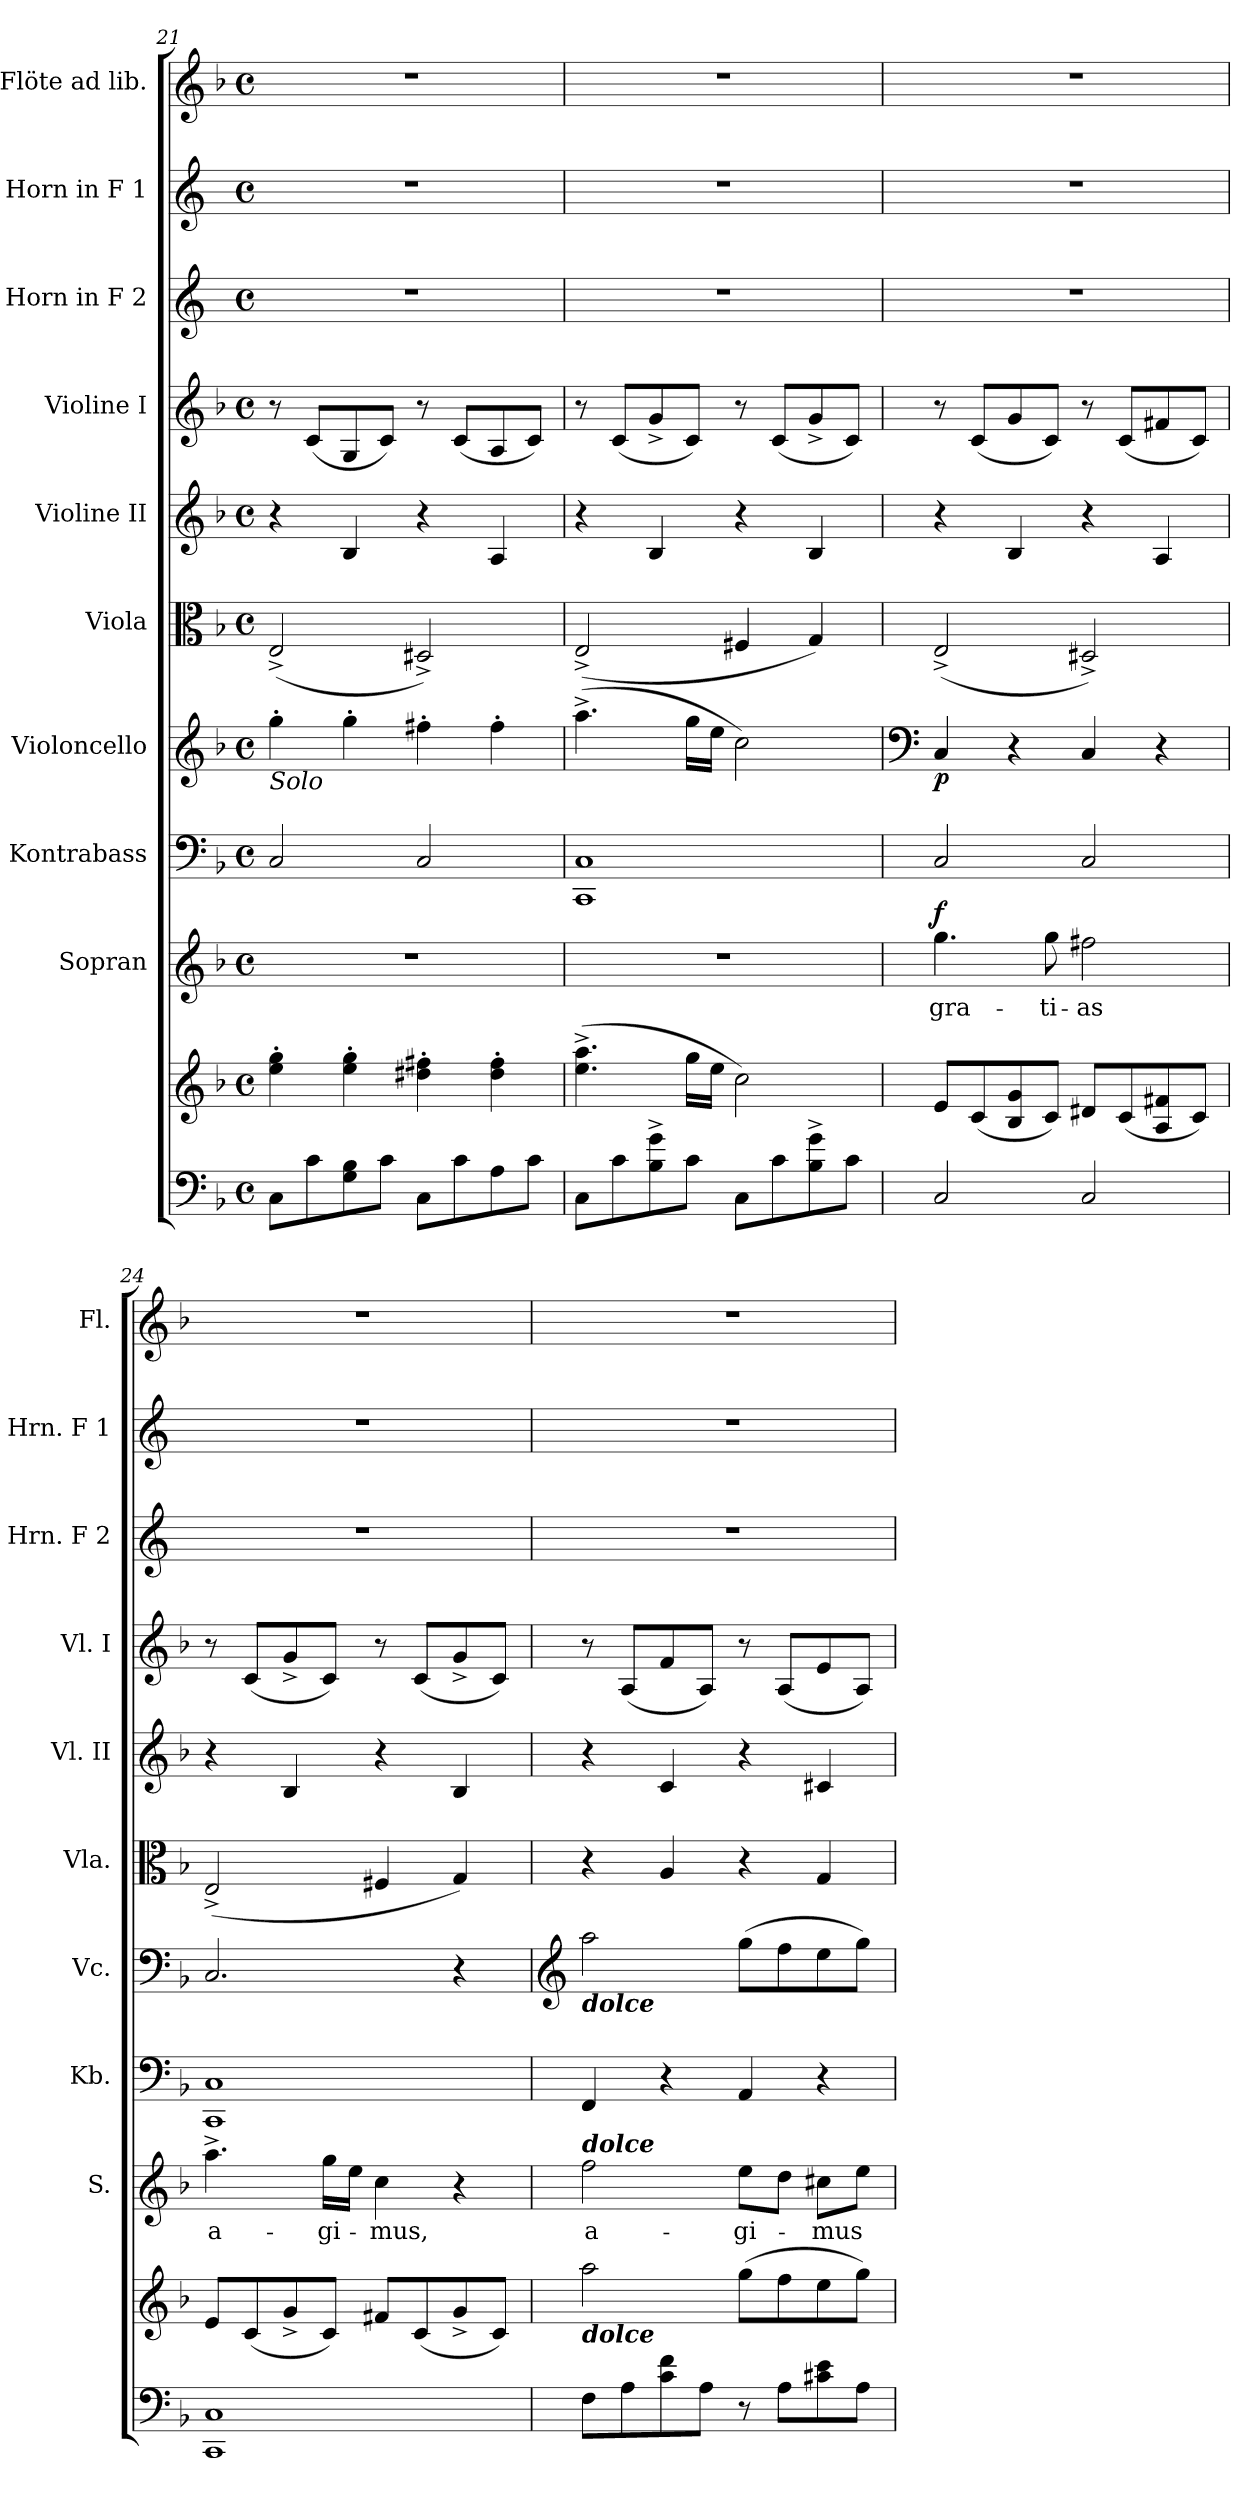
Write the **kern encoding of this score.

**kern	**kern	**kern	**text	**dynam	**kern	**kern	**dynam	**kern	**kern	**kern	**kern	**kern	**kern
*part10	*part10	*part9	*part9	*part9	*part8	*part7	*part7	*part6	*part5	*part4	*part3	*part2	*part1
*staff11	*staff10	*staff9	*staff9	*staff9	*staff8	*staff7	*staff7	*staff6	*staff5	*staff4	*staff3	*staff2	*staff1
*	*	*I"Sopran	*	*	*I"Kontrabass	*I"Violoncello	*	*I"Viola	*I"Violine II	*I"Violine I	*I"Horn in F 2	*I"Horn in F 1	*I"Flöte ad lib.
*	*	*I'S.	*	*	*I'Kb.	*I'Vc.	*	*I'Vla.	*I'Vl. II	*I'Vl. I	*I'Hrn. F 2	*I'Hrn. F 1	*I'Fl.
*clefF4	*clefG2	*clefG2	*	*	*clefF4	*clefG2	*	*clefC3	*clefG2	*clefG2	*clefG2	*clefG2	*clefG2
*	*	*	*	*	*ITrd7c12	*	*	*	*	*	*ITrd4c7	*ITrd4c7	*
*k[b-]	*k[b-]	*k[b-]	*	*	*k[b-]	*k[b-]	*	*k[b-]	*k[b-]	*k[b-]	*k[b-]	*k[b-]	*k[b-]
*F:	*F:	*F:	*	*	*F:	*F:	*	*F:	*F:	*F:	*F:	*F:	*F:
*M4/4	*M4/4	*M4/4	*	*	*M4/4	*M4/4	*	*M4/4	*M4/4	*M4/4	*M4/4	*M4/4	*M4/4
*met(c)	*met(c)	*met(c)	*	*	*met(c)	*met(c)	*	*met(c)	*met(c)	*met(c)	*met(c)	*met(c)	*met(c)
=21	=21	=21	=21	=21	=21	=21	=21	=21	=21	=21	=21	=21	=21
!	!	!	!	!	!	!LO:TX:b:i:t=Solo	!	!	!	!	!	!	!
8C\L	4ee\'> 4gg\'>	1r	.	.	2CC/	4gg'>\	.	(<2E^</	4r	8r	1r	1r	1r
8c\	.	.	.	.	.	.	.	.	.	(<8c/L	.	.	.
8G\ 8B-\	4ee\'> 4gg\'>	.	.	.	.	4gg'>\	.	.	4B-/	8G/	.	.	.
8c\J	.	.	.	.	.	.	.	.	.	8c/J)	.	.	.
8C\L	4dd#X\'> 4ff#X\'>	.	.	.	2CC/	4ff#X'>\	.	2D#X^</)	4r	8r	.	.	.
8c\	.	.	.	.	.	.	.	.	.	(<8c/L	.	.	.
8A\	4dd#\'> 4ff#\'>	.	.	.	.	4ff#'>\	.	.	4A/	8A/	.	.	.
8c\J	.	.	.	.	.	.	.	.	.	8c/J)	.	.	.
=22	=22	=22	=22	=22	=22	=22	=22	=22	=22	=22	=22	=22	=22
8C\L	(>4.ee\^> 4.aa\^>	1r	.	.	1CCC 1CC	(>4.aa^>\	.	(<2E^</	4r	8r	1r	1r	1r
8c\	.	.	.	.	.	.	.	.	.	(<8c/L	.	.	.
8B-\^> 8g\^>	.	.	.	.	.	.	.	.	4B-/	8g^</	.	.	.
8c\J	16gg\LL	.	.	.	.	16gg\LL	.	.	.	8c/J)	.	.	.
.	16ee\JJ	.	.	.	.	16ee\JJ	.	.	.	.	.	.	.
8C\L	2cc\)	.	.	.	.	2cc\)	.	4F#X/	4r	8r	.	.	.
8c\	.	.	.	.	.	.	.	.	.	(<8c/L	.	.	.
8B-\^> 8g\^>	.	.	.	.	.	.	.	4G/)	4B-/	8g^</	.	.	.
8c\J	.	.	.	.	.	.	.	.	.	8c/J)	.	.	.
=23	=23	=23	=23	=23	=23	=23	=23	=23	=23	=23	=23	=23	=23
*	*	*	*	*	*	*clefF4	*	*	*	*	*	*	*
!	!	!	!LO:LY:b	!LO:DY:a	!	!	!LO:DY:b	!	!	!	!	!	!
2C/	8e/L	4.gg\	gra-	f	2CC/	4C/	p	(<2E^</	4r	8r	1r	1r	1r
.	(<8c/	.	.	.	.	.	.	.	.	(<8c/L	.	.	.
.	8B-/ 8g/	.	.	.	.	4r	.	.	4B-/	8g/	.	.	.
!	!	!	!LO:LY:b	!	!	!	!	!	!	!	!	!	!
.	8c/J)	8gg\	-ti-	.	.	.	.	.	.	8c/J)	.	.	.
!	!	!	!LO:LY:b	!	!	!	!	!	!	!	!	!	!
2C/	8d#X/L	2ff#X\	-as	.	2CC/	4C/	.	2D#X^</)	4r	8r	.	.	.
.	(<8c/	.	.	.	.	.	.	.	.	(<8c/L	.	.	.
.	8A/ 8f#X/	.	.	.	.	4r	.	.	4A/	8f#X/	.	.	.
.	8c/J)	.	.	.	.	.	.	.	.	8c/J)	.	.	.
!!LO:PB:g=z
=24	=24	=24	=24	=24	=24	=24	=24	=24	=24	=24	=24	=24	=24
!	!	!	!LO:LY:b	!	!	!	!	!	!	!	!	!	!
1CC 1C	8e/L	4.aa^>\	a-	.	1CCC 1CC	2.C/	.	(<2E^</	4r	8r	1r	1r	1r
.	(<8c/	.	.	.	.	.	.	.	.	(<8c/L	.	.	.
.	8g^</	.	.	.	.	.	.	.	4B-/	8g^</	.	.	.
!	!	!	!LO:LY:b	!	!	!	!	!	!	!	!	!	!
.	8c/J)	16gg\LL	-gi-	.	.	.	.	.	.	8c/J)	.	.	.
.	.	16ee\JJ	.	.	.	.	.	.	.	.	.	.	.
!	!	!	!LO:LY:b	!	!	!	!	!	!	!	!	!	!
.	8f#X/L	4cc\	-mus,	.	.	.	.	4F#X/	4r	8r	.	.	.
.	(<8c/	.	.	.	.	.	.	.	.	(<8c/L	.	.	.
.	8g^</	4r	.	.	.	4r	.	4G/)	4B-/	8g^</	.	.	.
.	8c/J)	.	.	.	.	.	.	.	.	8c/J)	.	.	.
=25	=25	=25	=25	=25	=25	=25	=25	=25	=25	=25	=25	=25	=25
*	*	*	*	*	*	*clefG2	*	*	*	*	*	*	*
!	!	!	!	!	!	!LO:TX:b:Bi:t=dolce	!	!	!	!	!	!	!
!	!	!LO:TX:a:Bi:t=dolce	!	!	!	!	!	!	!	!	!	!	!
!	!LO:TX:b:Bi:t=dolce	!	!	!	!	!	!	!	!	!	!	!	!
!	!	!	!LO:LY:b	!	!	!	!	!	!	!	!	!	!
8F\L	2aa\	2ff\	a-	.	4FFF/	2aa\	.	4r	4r	8r	1r	1r	1r
8A\	.	.	.	.	.	.	.	.	.	(<8A/L	.	.	.
8c\ 8f\	.	.	.	.	4r	.	.	4A/	4c/	8f/	.	.	.
8A\J	.	.	.	.	.	.	.	.	.	8A/J)	.	.	.
!	!	!	!LO:LY:b	!	!	!	!	!	!	!	!	!	!
8r	(>8gg\L	8ee\L	-gi-	.	4AAA/	(>8gg\L	.	4r	4r	8r	.	.	.
8A\L	8ff\	8dd\J	.	.	.	8ff\	.	.	.	(<8A/L	.	.	.
!	!	!	!LO:LY:b	!	!	!	!	!	!	!	!	!	!
8c#X\ 8e\	8ee\	8cc#X\L	-mus	.	4r	8ee\	.	4G/	4c#X/	8e/	.	.	.
8A\J	8gg\J)	8ee\J	.	.	.	8gg\J)	.	.	.	8A/J)	.	.	.
=	=	=	=	=	=	=	=	=	=	=	=	=	=
*-	*-	*-	*-	*-	*-	*-	*-	*-	*-	*-	*-	*-	*-
